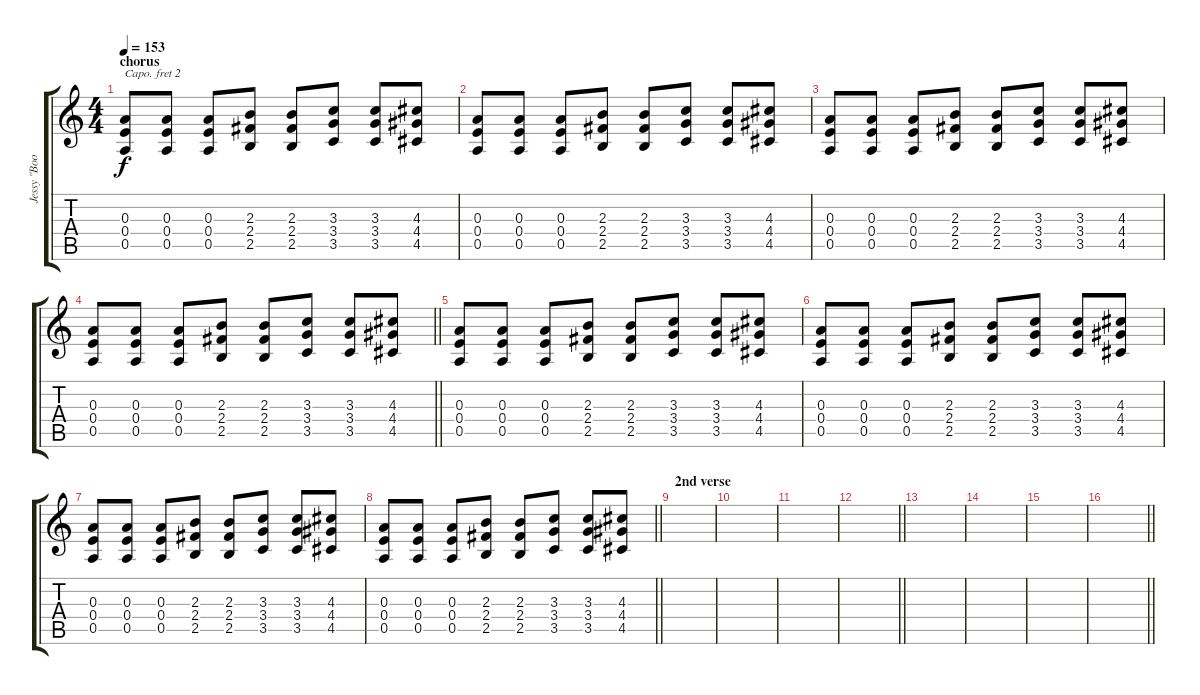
\track ("Jessy \"Boots Electric\" Hughes" "Jessy \"Boo") {instrument distortionguitar}
\staff {score tabs}
\capo 2
\tuning (D4 B3 G3 D3 G2 G2) {hide}
\ts (4 4)
\section ("" "chorus")
\tempo 153
\clef g2
\ks c
(0.3 0.4 0.5).8{dy f} (0.3 0.4 0.5).8 (0.3 0.4 0.5).8 (2.3 2.4 2.5).8 (2.3 2.4 2.5).8 (3.3 3.4 3.5).8 (3.3 3.4 3.5).8 (4.3 4.4 4.5).8 |
(0.3 0.4 0.5).8 (0.3 0.4 0.5).8 (0.3 0.4 0.5).8 (2.3 2.4 2.5).8 (2.3 2.4 2.5).8 (3.3 3.4 3.5).8 (3.3 3.4 3.5).8 (4.3 4.4 4.5).8 |
(0.3 0.4 0.5).8 (0.3 0.4 0.5).8 (0.3 0.4 0.5).8 (2.3 2.4 2.5).8 (2.3 2.4 2.5).8 (3.3 3.4 3.5).8 (3.3 3.4 3.5).8 (4.3 4.4 4.5).8 |
\barLineRight lightlight
(0.3 0.4 0.5).8 (0.3 0.4 0.5).8 (0.3 0.4 0.5).8 (2.3 2.4 2.5).8 (2.3 2.4 2.5).8 (3.3 3.4 3.5).8 (3.3 3.4 3.5).8 (4.3 4.4 4.5).8 |
\section ("" "")
(0.3 0.4 0.5).8 (0.3 0.4 0.5).8 (0.3 0.4 0.5).8 (2.3 2.4 2.5).8 (2.3 2.4 2.5).8 (3.3 3.4 3.5).8 (3.3 3.4 3.5).8 (4.3 4.4 4.5).8 |
(0.3 0.4 0.5).8 (0.3 0.4 0.5).8 (0.3 0.4 0.5).8 (2.3 2.4 2.5).8 (2.3 2.4 2.5).8 (3.3 3.4 3.5).8 (3.3 3.4 3.5).8 (4.3 4.4 4.5).8 |
(0.3 0.4 0.5).8 (0.3 0.4 0.5).8 (0.3 0.4 0.5).8 (2.3 2.4 2.5).8 (2.3 2.4 2.5).8 (3.3 3.4 3.5).8 (3.3 3.4 3.5).8 (4.3 4.4 4.5).8 |
\barLineRight lightlight
(0.3 0.4 0.5).8 (0.3 0.4 0.5).8 (0.3 0.4 0.5).8 (2.3 2.4 2.5).8 (2.3 2.4 2.5).8 (3.3 3.4 3.5).8 (3.3 3.4 3.5).8 (4.3 4.4 4.5).8 |
\section ("" "2nd verse")
|
|
|
\barLineRight lightlight
|
\section ("" "")
|
|
|
\barLineRight lightlight
